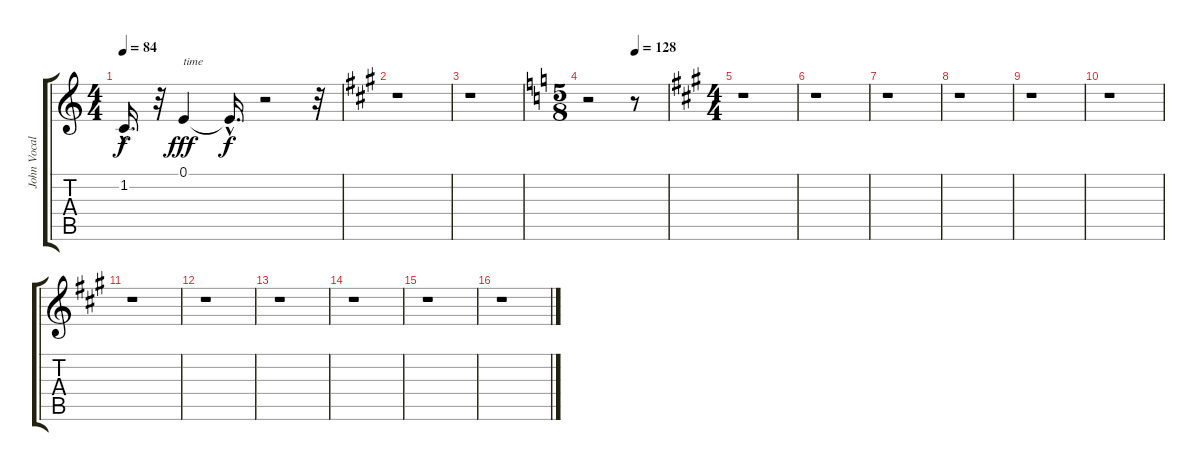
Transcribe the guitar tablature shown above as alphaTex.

\track ("John Vocals" "John Vocal") {instrument flute}
\staff {score tabs}
\tuning (E4 B3 G3 D3 A2 E2) {hide}
\ts (4 4)
\tempo 84
\clef g2
\ks c
1.2{hac t}.16{d dy f} r.32 0.1.4{txt "time" dy fff} 0.1{hac t}.16{d dy f} r.2 r.32 |
\ks a
r.1 |
r.1 |
\ts (5 8)
\tempo (128 0.6)
\ks c
r.2 r.8 |
\ts (4 4)
\ks a
r.1 |
r.1 |
r.1 |
r.1 |
r.1 |
r.1 |
r.1 |
r.1 |
r.1 |
r.1 |
r.1 |
r.1
